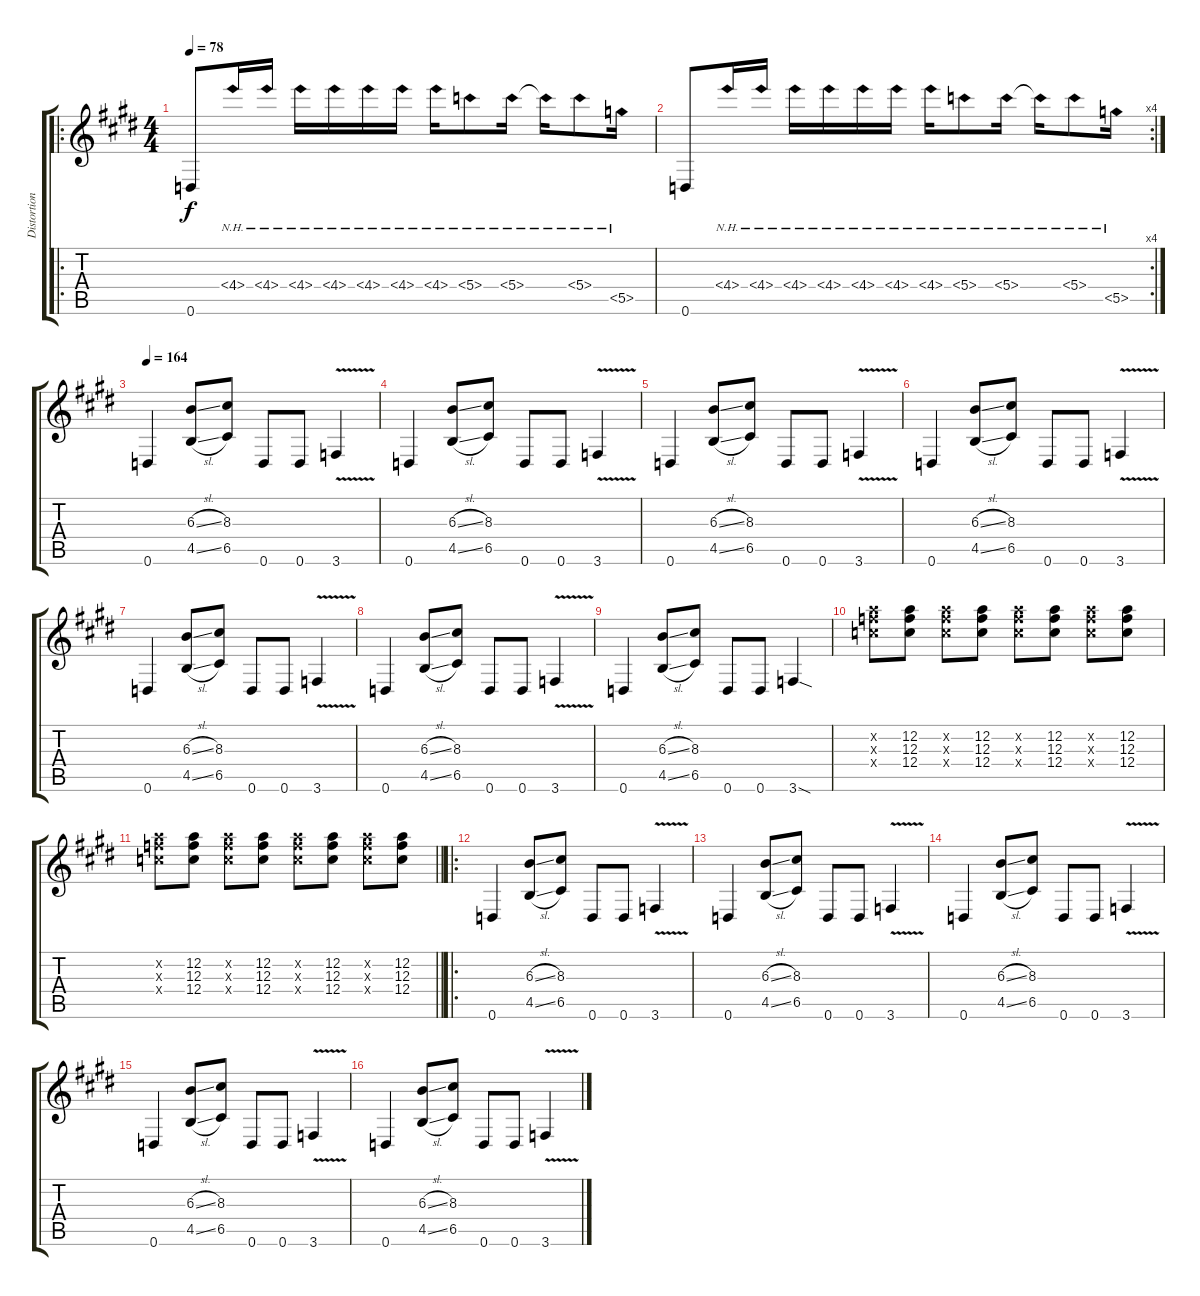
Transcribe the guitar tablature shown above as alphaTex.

\track ("Distortion" "Distortion") {instrument distortionguitar}
\staff {score tabs}
\tuning (D4 A3 F3 C3 G2 D2) {hide}
\ro
\ts (4 4)
\tempo 78
\clef g2
\ks e
0.6.8{dy f instrument distortionguitar} 4.4{nh}.16 4.4{nh}.16 4.4{nh}.16 4.4{nh}.16 4.4{nh}.16 4.4{nh}.16 4.4{nh}.16 5.4{nh}.8 5.4{nh}.16 5.4{nh t}.16 5.4{nh}.8 5.5{nh}.16 |
\rc 4
\ks c#minor
0.6.8 4.4{nh}.16 4.4{nh}.16 4.4{nh}.16 4.4{nh}.16 4.4{nh}.16 4.4{nh}.16 4.4{nh}.16 5.4{nh}.8 5.4{nh}.16 5.4{nh t}.16 5.4{nh}.8 5.5{nh}.16 |
\tempo 164
\ks e
0.6.4 (6.3{sl} 4.5{sl}).8 (8.3 6.5).8 0.6.8 0.6.8 3.6{v}.4 |
\ks c#minor
0.6.4 (6.3{sl} 4.5{sl}).8 (8.3 6.5).8 0.6.8 0.6.8 3.6{v}.4 |
0.6.4 (6.3{sl} 4.5{sl}).8 (8.3 6.5).8 0.6.8 0.6.8 3.6{v}.4 |
0.6.4 (6.3{sl} 4.5{sl}).8 (8.3 6.5).8 0.6.8 0.6.8 3.6{v}.4 |
\ks e
0.6.4 (6.3{sl} 4.5{sl}).8 (8.3 6.5).8 0.6.8 0.6.8 3.6{v}.4 |
\ks c#minor
0.6.4 (6.3{sl} 4.5{sl}).8 (8.3 6.5).8 0.6.8 0.6.8 3.6{v}.4 |
0.6.4 (6.3{sl} 4.5{sl}).8 (8.3 6.5).8 0.6.8 0.6.8 3.6{sod}.4 |
(12.2{x} 12.3{x} 12.4{x}).8 (12.2 12.3 12.4).8 (12.2{x} 12.3{x} 12.4{x}).8 (12.2 12.3 12.4).8 (12.2{x} 12.3{x} 12.4{x}).8 (12.2 12.3 12.4).8 (12.2{x} 12.3{x} 12.4{x}).8 (12.2 12.3 12.4).8 |
\barLineRight lightlight
\ks e
(12.2{x} 12.3{x} 12.4{x}).8 (12.2 12.3 12.4).8 (12.2{x} 12.3{x} 12.4{x}).8 (12.2 12.3 12.4).8 (12.2{x} 12.3{x} 12.4{x}).8 (12.2 12.3 12.4).8 (12.2{x} 12.3{x} 12.4{x}).8 (12.2 12.3 12.4).8 |
\ro
\section ("" " ")
\ks c#minor
0.6.4 (6.3{sl} 4.5{sl}).8 (8.3 6.5).8 0.6.8 0.6.8 3.6{v}.4 |
0.6.4 (6.3{sl} 4.5{sl}).8 (8.3 6.5).8 0.6.8 0.6.8 3.6{v}.4 |
0.6.4 (6.3{sl} 4.5{sl}).8 (8.3 6.5).8 0.6.8 0.6.8 3.6{v}.4 |
\ks e
0.6.4 (6.3{sl} 4.5{sl}).8 (8.3 6.5).8 0.6.8 0.6.8 3.6{v}.4 |
\ks c#minor
0.6.4 (6.3{sl} 4.5{sl}).8 (8.3 6.5).8 0.6.8 0.6.8 3.6{v}.4
